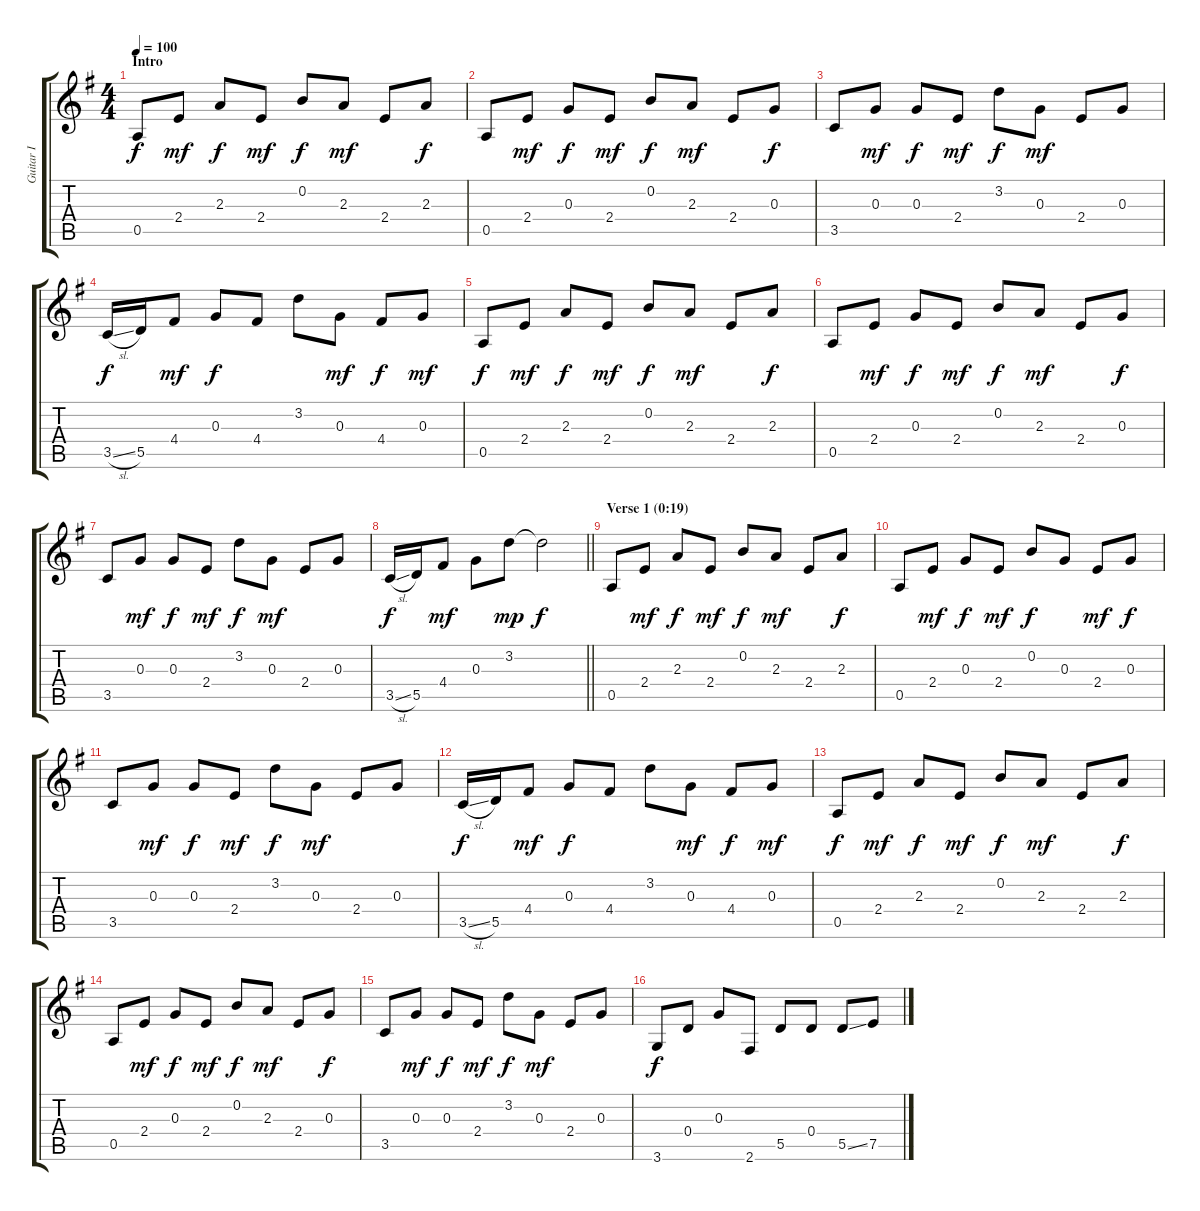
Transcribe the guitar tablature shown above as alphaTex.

\track ("Guitar I" "Guitar I") {instrument acousticguitarnylon}
\staff {score tabs}
\tuning (E4 B3 G3 D3 A2 E2) {hide}
\ts (4 4)
\section ("" "Intro")
\tempo 100
\clef g2
\ks g
0.5.8{dy f instrument acousticguitarnylon} 2.4.8{dy mf} 2.3.8{dy f} 2.4.8{dy mf} 0.2.8{dy f} 2.3.8{dy mf} 2.4.8 2.3.8{dy f} |
0.5.8 2.4.8{dy mf} 0.3.8{dy f} 2.4.8{dy mf} 0.2.8{dy f} 2.3.8{dy mf} 2.4.8 0.3.8{dy f} |
3.5.8 0.3.8{dy mf} 0.3.8{dy f} 2.4.8{dy mf} 3.2.8{dy f} 0.3.8{dy mf} 2.4.8 0.3.8 |
3.5{sl}.16{dy f} 5.5.16 4.4.8{dy mf} 0.3.8{dy f} 4.4.8 3.2.8 0.3.8{dy mf} 4.4.8{dy f} 0.3.8{dy mf} |
0.5.8{dy f} 2.4.8{dy mf} 2.3.8{dy f} 2.4.8{dy mf} 0.2.8{dy f} 2.3.8{dy mf} 2.4.8 2.3.8{dy f} |
0.5.8 2.4.8{dy mf} 0.3.8{dy f} 2.4.8{dy mf} 0.2.8{dy f} 2.3.8{dy mf} 2.4.8 0.3.8{dy f} |
3.5.8 0.3.8{dy mf} 0.3.8{dy f} 2.4.8{dy mf} 3.2.8{dy f} 0.3.8{dy mf} 2.4.8 0.3.8 |
\barLineRight lightlight
3.5{sl}.16{dy f} 5.5.16 4.4.8{dy mf} 0.3.8 3.2.8{dy mp} 3.2{t}.2{dy f} |
\section ("" "Verse 1 (0:19)")
0.5.8 2.4.8{dy mf} 2.3.8{dy f} 2.4.8{dy mf} 0.2.8{dy f} 2.3.8{dy mf} 2.4.8 2.3.8{dy f} |
0.5.8 2.4.8{dy mf} 0.3.8{dy f} 2.4.8{dy mf} 0.2.8{dy f} 0.3.8 2.4.8{dy mf} 0.3.8{dy f} |
3.5.8 0.3.8{dy mf} 0.3.8{dy f} 2.4.8{dy mf} 3.2.8{dy f} 0.3.8{dy mf} 2.4.8 0.3.8 |
3.5{sl}.16{dy f} 5.5.16 4.4.8{dy mf} 0.3.8{dy f} 4.4.8 3.2.8 0.3.8{dy mf} 4.4.8{dy f} 0.3.8{dy mf} |
0.5.8{dy f} 2.4.8{dy mf} 2.3.8{dy f} 2.4.8{dy mf} 0.2.8{dy f} 2.3.8{dy mf} 2.4.8 2.3.8{dy f} |
0.5.8 2.4.8{dy mf} 0.3.8{dy f} 2.4.8{dy mf} 0.2.8{dy f} 2.3.8{dy mf} 2.4.8 0.3.8{dy f} |
3.5.8 0.3.8{dy mf} 0.3.8{dy f} 2.4.8{dy mf} 3.2.8{dy f} 0.3.8{dy mf} 2.4.8 0.3.8 |
3.6.8{dy f} 0.4.8 0.3.8 2.6.8 5.5.8 0.4.8 5.5{ss}.8 7.5.8
